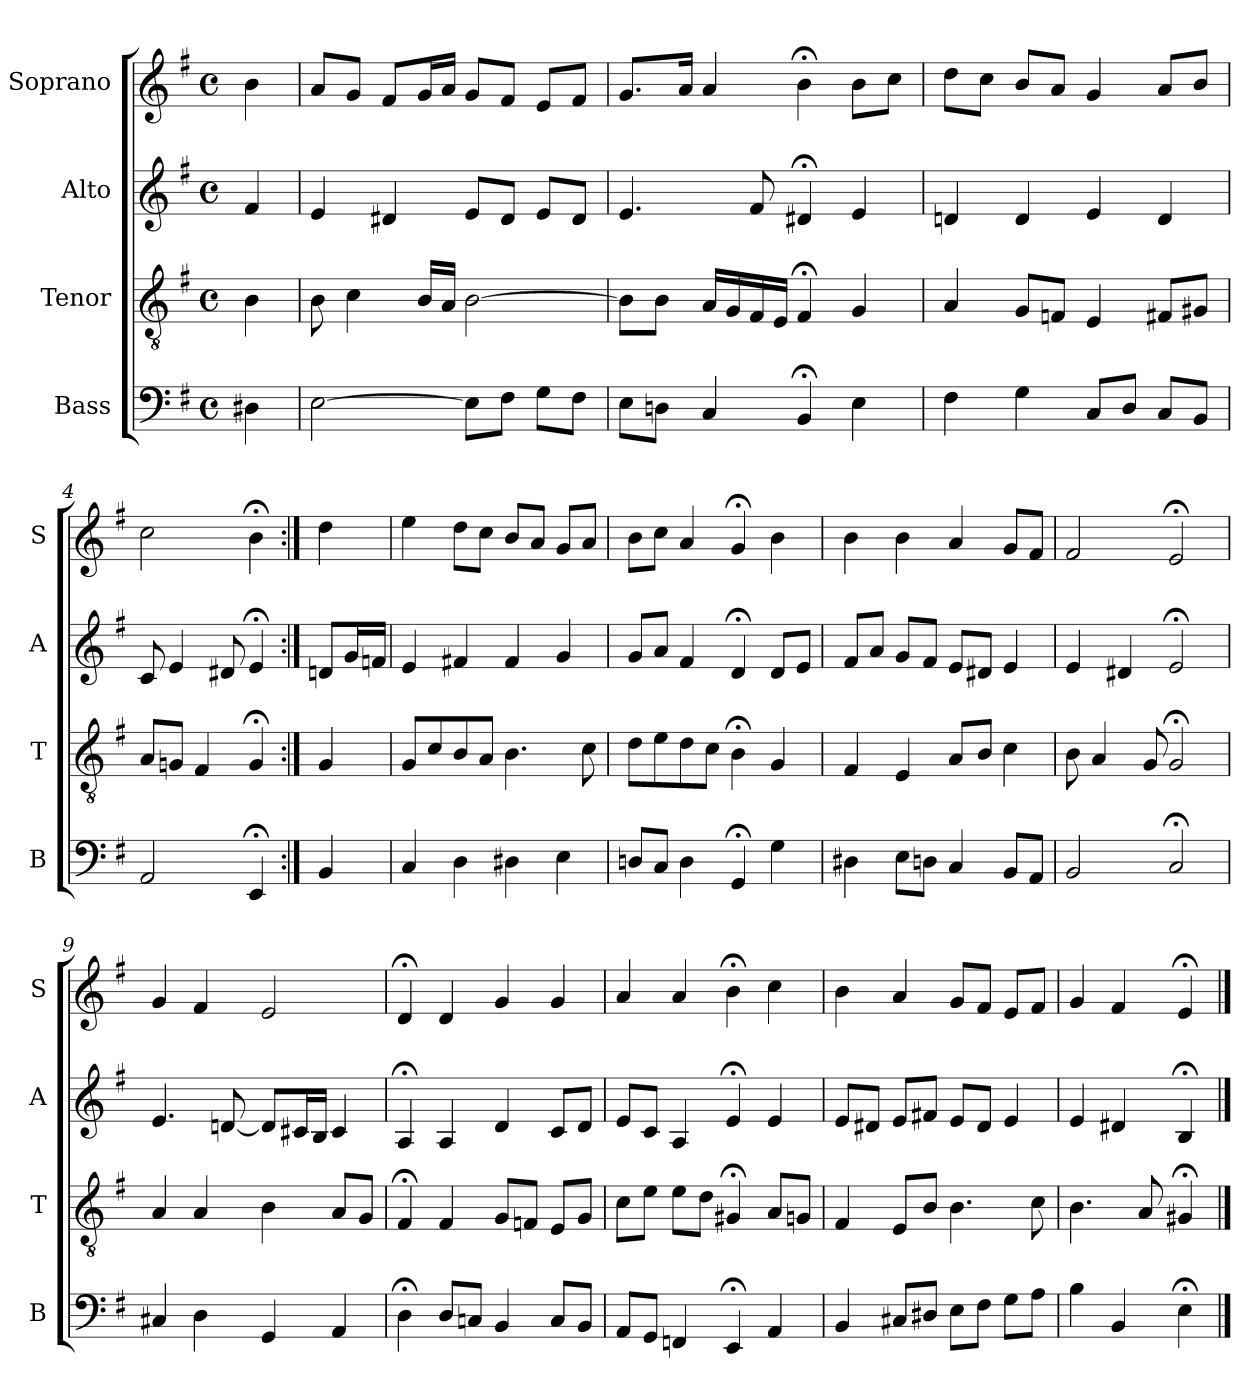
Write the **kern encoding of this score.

**kern	**kern	**kern	**kern
*part4	*part3	*part2	*part1
*staff4	*staff3	*staff2	*staff1
*I"Bass	*I"Tenor	*I"Alto	*I"Soprano
*I'B	*I'T	*I'A	*I'S
*clefF4	*clefGv2	*clefG2	*clefG2
*k[f#]	*k[f#]	*k[f#]	*k[f#]
*e:	*e:	*e:	*e:
*M4/4	*M4/4	*M4/4	*M4/4
*met(c)	*met(c)	*met(c)	*met(c)
*MM100	*MM100	*MM100	*MM100
=	=	=	=
4D#X	4B	4f#	4b
=1	=1	=1	=1
[2E	8B	4e	8aL
.	4c	.	8gJ
.	.	4d#X	8f#L
.	16BLL	.	16gL
.	16AJJ	.	16aJJ
8EL]	[2B	8eL	8gL
8F#J	.	8d#J	8f#J
8GL	.	8eL	8eL
8F#J	.	8d#J	8f#J
=2	=2	=2	=2
8EL	8BL]	4.e	8.gL
8DnJ	8BJ	.	.
.	.	.	16aJk
4C	16ALL	.	4a
.	16G	.	.
.	16F#	8f#	.
.	16EJJ	.	.
4BB;<	4F#;<	4d#X;<	4b;<
4E	4G	4e	8bL
.	.	.	8ccJ
=3	=3	=3	=3
4F#	4A	4dn	8ddL
.	.	.	8ccJ
4G	8GL	4d	8bL
.	8FnJ	.	8aJ
8CL	4E	4e	4g
8DJ	.	.	.
8CL	8F#XL	4d	8aL
8BBJ	8G#XJ	.	8bJ
=4	=4	=4	=4
2AA	8AL	8c	2cc
.	8GnJ	4e	.
.	4F#	.	.
.	.	8d#X	.
4EE;<	4G;<	4e;<	4b;<
=:|!	=:|!	=:|!	=:|!
4BB	4G	8dnL	4dd
.	.	16gL	.
.	.	16fnJJ	.
=5	=5	=5	=5
4C	8GL	4e	4ee
.	8c	.	.
4D	8B	4f#X	8ddL
.	8AJ	.	8ccJ
4D#X	4.B	4f#	8bL
.	.	.	8aJ
4E	.	4g	8gL
.	8c	.	8aJ
=6	=6	=6	=6
8DnL	8dL	8gL	8bL
8CJ	8e	8aJ	8ccJ
4D	8d	4f#	4a
.	8cJ	.	.
4GG;<	4B;<	4d;<	4g;<
4G	4G	8dL	4b
.	.	8eJ	.
=7	=7	=7	=7
4D#X	4F#	8f#L	4b
.	.	8aJ	.
8EL	4E	8gL	4b
8DnJ	.	8f#J	.
4C	8AL	8eL	4a
.	8BJ	8d#XJ	.
8BBL	4c	4e	8gL
8AAJ	.	.	8f#J
=8	=8	=8	=8
2BB	8B	4e	2f#
.	4A	.	.
.	.	4d#X	.
.	8G	.	.
2C;<	2G;<	2e;<	2e;<
=9	=9	=9	=9
4C#Xi	4Ai	4.ei	4gi
4D	4A	.	4f#
.	.	[8dn	.
4GG	4B	8dL]	2e
.	.	16c#XL	.
.	.	16BJJ	.
4AA	8AL	4c#	.
.	8GJ	.	.
=10	=10	=10	=10
4D;<	4F#;<	4A;<	4d;<
8DL	4F#	4A	4d
8CnJ	.	.	.
4BB	8GL	4d	4g
.	8FnJ	.	.
8CL	8EL	8cL	4g
8BBJ	8GJ	8dJ	.
=11	=11	=11	=11
8AAL	8cL	8eL	4a
8GGJ	8eJ	8cJ	.
4FFn	8eL	4A	4a
.	8dJ	.	.
4EE;<	4G#X;<	4e;<	4b;<
4AA	8AL	4e	4cc
.	8GnJ	.	.
=12	=12	=12	=12
4BB	4F#	8eL	4b
.	.	8d#XJ	.
8C#XL	8EL	8eL	4a
8D#XJ	8BJ	8f#XJ	.
8EL	4.B	8eL	8gL
8F#J	.	8d#J	8f#J
8GL	.	4e	8eL
8AJ	8c	.	8f#J
=13	=13	=13	=13
4B	4.B	4e	4g
4BB	.	4d#X	4f#
.	8A	.	.
4E;<	4G#X;<	4B;<	4e;<
==	==	==	==
*-	*-	*-	*-
